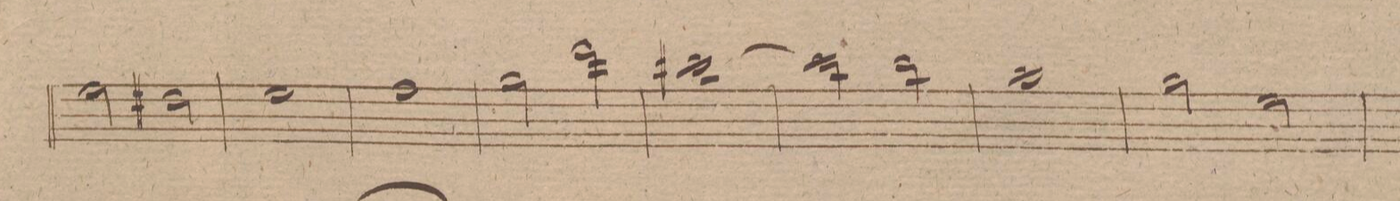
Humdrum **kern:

**kern	**dynam
*I"Flauto 2do	*
*clefG2	*
*k[f#]	*
*met(c|)	*
*M2/2	*
2ee\	.
2dd#X\	.
=281	=281
1ee\	.
=282	=282
1ff#\	.
=283	=283
2gg\	.
2ddd\	.
=284	=284
[1ccc#X\	.
=285	=285
2ccc#\]	.
2bb\	.
=286	=286
1aa\	.
=287	=287
2gg\	.
2ee\	.
=288	=288
*-	*-
